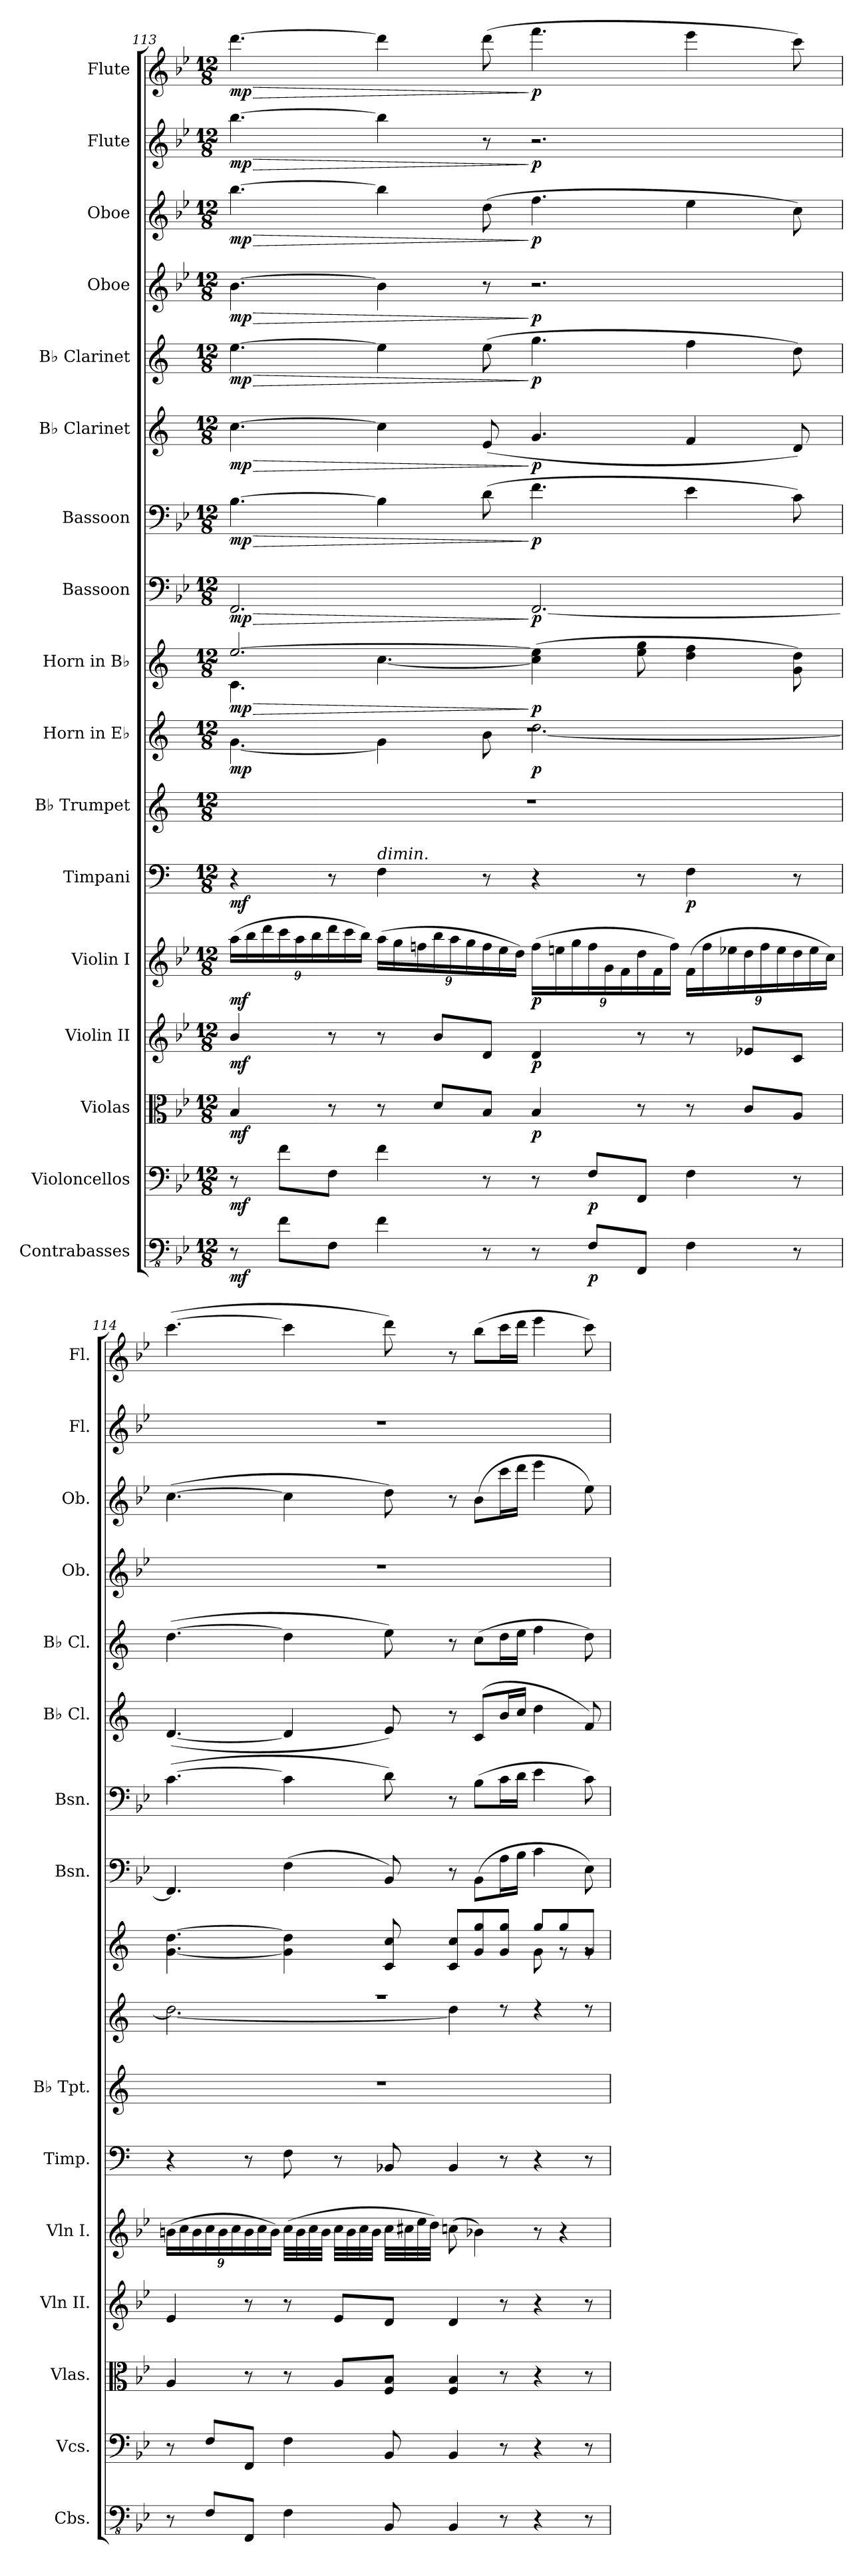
**kern	**dynam	**kern	**dynam	**kern	**dynam	**kern	**dynam	**kern	**dynam	**kern	**dynam	**kern	**kern	**dynam	**kern	**dynam	**kern	**dynam	**kern	**dynam	**kern	**dynam	**kern	**dynam	**kern	**dynam	**kern	**dynam	**kern	**dynam	**kern	**dynam
*part17	*part17	*part16	*part16	*part15	*part15	*part14	*part14	*part13	*part13	*part12	*part12	*part11	*part10	*part10	*part9	*part9	*part8	*part8	*part7	*part7	*part6	*part6	*part5	*part5	*part4	*part4	*part3	*part3	*part2	*part2	*part1	*part1
*staff17	*staff17	*staff16	*staff16	*staff15	*staff15	*staff14	*staff14	*staff13	*staff13	*staff12	*staff12	*staff11	*staff10	*staff10	*staff9	*staff9	*staff8	*staff8	*staff7	*staff7	*staff6	*staff6	*staff5	*staff5	*staff4	*staff4	*staff3	*staff3	*staff2	*staff2	*staff1	*staff1
*I"Contrabasses	*	*I"Violoncellos	*	*I"Violas	*	*I"Violin II	*	*I"Violin I	*	*I"Timpani	*	*I"B♭ Trumpet	*I"Horn in E♭	*	*I"Horn in B♭	*	*I"Bassoon	*	*I"Bassoon	*	*I"B♭ Clarinet	*	*I"B♭ Clarinet	*	*I"Oboe	*	*I"Oboe	*	*I"Flute	*	*I"Flute	*
*I'Cbs.	*	*I'Vcs.	*	*I'Vlas.	*	*I'Vln II.	*	*I'Vln I.	*	*I'Timp.	*	*I'B♭ Tpt.	*	*	*	*	*I'Bsn.	*	*I'Bsn.	*	*I'B♭ Cl.	*	*I'B♭ Cl.	*	*I'Ob.	*	*I'Ob.	*	*I'Fl.	*	*I'Fl.	*
!!LO:PB:g=z
*clefFv4	*	*clefF4	*	*clefC3	*	*clefG2	*	*clefG2	*	*clefF4	*	*clefG2	*clefG2	*	*clefG2	*	*clefF4	*	*clefF4	*	*clefG2	*	*clefG2	*	*clefG2	*	*clefG2	*	*clefG2	*	*clefG2	*
*	*	*	*	*	*	*	*	*	*	*	*	*ITrd1c2	*ITrd5c9	*	*ITrd1c2	*	*	*	*	*	*ITrd1c2	*	*ITrd1c2	*	*	*	*	*	*	*	*	*
*k[b-e-]	*	*k[b-e-]	*	*k[b-e-]	*	*k[b-e-]	*	*k[b-e-]	*	*k[]	*	*k[b-e-]	*k[b-e-a-]	*	*k[b-e-]	*	*k[b-e-]	*	*k[b-e-]	*	*k[b-e-]	*	*k[b-e-]	*	*k[b-e-]	*	*k[b-e-]	*	*k[b-e-]	*	*k[b-e-]	*
*M12/8	*	*M12/8	*	*M12/8	*	*M12/8	*	*M12/8	*	*M12/8	*	*M12/8	*M12/8	*	*M12/8	*	*M12/8	*	*M12/8	*	*M12/8	*	*M12/8	*	*M12/8	*	*M12/8	*	*M12/8	*	*M12/8	*
*	*	*	*	*	*	*	*	*Xbrackettup	*	*	*	*	*	*	*	*	*	*	*	*	*	*	*	*	*	*	*	*	*	*	*	*
=113	=113	=113	=113	=113	=113	=113	=113	=113	=113	=113	=113	=113	=113	=113	=113	=113	=113	=113	=113	=113	=113	=113	=113	=113	=113	=113	=113	=113	=113	=113	=113	=113
*	*	*	*	*	*	*	*	*	*	*	*	*	*^	*	*	*	*	*	*	*	*	*	*	*	*	*	*	*	*	*	*	*
!	!LO:DY:b	!	!LO:DY:b	!	!LO:DY:b	!	!LO:DY:b	!	!LO:DY:b	!	!LO:DY:b	!	!	!	!LO:DY:b	!	!LO:HP:b	!	!LO:HP:b	!	!LO:HP:b	!	!LO:HP:b	!	!LO:HP:b	!	!LO:HP:b	!	!LO:HP:b	!	!LO:HP:b	!	!LO:HP:b
*	*	*	*	*	*	*	*	*	*	*	*	*	*	*	*	*^	*	*	*	*	*	*	*	*	*	*	*	*	*	*	*	*	*
!	!	!	!	!	!	!	!	!	!	!	!	!	!	!	!	!	!	!LO:DY:n=1:b	!	!LO:DY:n=1:b	!	!LO:DY:n=1:b	!	!LO:DY:n=1:b	!	!LO:DY:n=1:b	!	!LO:DY:n=1:b	!	!LO:DY:n=1:b	!	!LO:DY:n=1:b	!	!LO:DY:n=1:b
8r	mf	8r	mf	4B-/	mf	4b-/	mf	(24aa\LL	mf	4r	mf	1.r	1.rdd	[4.B-\	mp	[2.dd/	4.B-\	> mp	2.FF/	> mp	[4.B-\	> mp	[4.b-\	> mp	[4.dd\	> mp	[4.b-\	> mp	[4.bb-\	> mp	[4.bb-\	> mp	[4.ddd\	> mp
.	.	.	.	.	.	.	.	24bb-\	.	.	.	.	.	.	.	.	.	.	.	.	.	.	.	.	.	.	.	.	.	.	.	.	.	.
.	.	.	.	.	.	.	.	24ddd\	.	.	.	.	.	.	.	.	.	.	.	.	.	.	.	.	.	.	.	.	.	.	.	.	.	.
8F\L	.	8f\L	.	.	.	.	.	24ccc\	.	.	.	.	.	.	.	.	.	.	.	.	.	.	.	.	.	.	.	.	.	.	.	.	.	.
.	.	.	.	.	.	.	.	24aa\	.	.	.	.	.	.	.	.	.	.	.	.	.	.	.	.	.	.	.	.	.	.	.	.	.	.
.	.	.	.	.	.	.	.	24bb-\	.	.	.	.	.	.	.	.	.	.	.	.	.	.	.	.	.	.	.	.	.	.	.	.	.	.
8FF\J	.	8F\J	.	8r	.	8r	.	24ddd\	.	8r	.	.	.	.	.	.	.	.	.	.	.	.	.	.	.	.	.	.	.	.	.	.	.	.
.	.	.	.	.	.	.	.	24ccc\	.	.	.	.	.	.	.	.	.	.	.	.	.	.	.	.	.	.	.	.	.	.	.	.	.	.
.	.	.	.	.	.	.	.	24bb-\JJ)	.	.	.	.	.	.	.	.	.	.	.	.	.	.	.	.	.	.	.	.	.	.	.	.	.	.
!	!	!	!	!	!	!	!	!	!	!LO:TX:a:i:t=dimin.	!	!	!	!	!	!	!	!	!	!	!	!	!	!	!	!	!	!	!	!	!	!	!	!
4F\	.	4f\	.	8r	.	8r	.	(24aa\LL	.	4F\	.	.	.	4B-\]	.	.	[4.b-\	.	.	.	4B-\]	.	4b-\]	.	4dd\]	.	4b-\]	.	4bb-\]	.	4bb-\]	.	4ddd\]	.
.	.	.	.	.	.	.	.	24gg\	.	.	.	.	.	.	.	.	.	.	.	.	.	.	.	.	.	.	.	.	.	.	.	.	.	.
.	.	.	.	.	.	.	.	24ffn\	.	.	.	.	.	.	.	.	.	.	.	.	.	.	.	.	.	.	.	.	.	.	.	.	.	.
.	.	.	.	8d/L	.	8b-/L	.	24bb-\	.	.	.	.	.	.	.	.	.	.	.	.	.	.	.	.	.	.	.	.	.	.	.	.	.	.
.	.	.	.	.	.	.	.	24aa\	.	.	.	.	.	.	.	.	.	.	.	.	.	.	.	.	.	.	.	.	.	.	.	.	.	.
.	.	.	.	.	.	.	.	24gg\	.	.	.	.	.	.	.	.	.	.	.	.	.	.	.	.	.	.	.	.	.	.	.	.	.	.
8r	.	8r	.	8B-/J	.	8d/J	.	24ff\	.	8r	.	.	.	8d\	.	.	.	.	.	.	(8d\	.	(8d/	.	(8dd\	.	8r	.	(8dd\	.	8r	.	(8ddd\	.
.	.	.	.	.	.	.	.	24ee-\	.	.	.	.	.	.	.	.	.	.	.	.	.	.	.	.	.	.	.	.	.	.	.	.	.	.
.	.	.	.	.	.	.	.	24dd\JJ)	.	.	.	.	.	.	.	.	.	.	.	.	.	.	.	.	.	.	.	.	.	.	.	.	.	.
!	!	!	!	!	!LO:DY:b	!	!LO:DY:b	!	!LO:DY:b	!	!	!	!	!	!LO:DY:b	!	!	!LO:DY:n=2:b	!	!LO:DY:n=2:b	!	!LO:DY:n=2:b	!	!LO:DY:n=2:b	!	!LO:DY:n=2:b	!	!LO:DY:n=2:b	!	!LO:DY:n=2:b	!	!LO:DY:n=2:b	!	!LO:DY:n=2:b
8r	.	8r	.	4B-/	p	4d/	p	(24ff\LL	p	4r	.	.	.	[2.f\	p	(>4b-\] 4dd\]	2.ryy	] p	[2.FF/	] p	4.f\	] p	4.f/	] p	4.ff\	] p	2.r	] p	4.ff\	] p	2.r	] p	4.fff\	] p
.	.	.	.	.	.	.	.	24een\	.	.	.	.	.	.	.	.	.	.	.	.	.	.	.	.	.	.	.	.	.	.	.	.	.	.
.	.	.	.	.	.	.	.	24gg\	.	.	.	.	.	.	.	.	.	.	.	.	.	.	.	.	.	.	.	.	.	.	.	.	.	.
!	!LO:DY:b	!	!LO:DY:b	!	!	!	!	!	!	!	!	!	!	!	!	!	!	!	!	!	!	!	!	!	!	!	!	!	!	!	!	!	!	!
8FF\L	p	8F\L	p	.	.	.	.	24ff\	.	.	.	.	.	.	.	.	.	.	.	.	.	.	.	.	.	.	.	.	.	.	.	.	.	.
.	.	.	.	.	.	.	.	24g\	.	.	.	.	.	.	.	.	.	.	.	.	.	.	.	.	.	.	.	.	.	.	.	.	.	.
.	.	.	.	.	.	.	.	24f\	.	.	.	.	.	.	.	.	.	.	.	.	.	.	.	.	.	.	.	.	.	.	.	.	.	.
8FFF/J	.	8FF/J	.	8r	.	8r	.	24dd\	.	8r	.	.	.	.	.	8dd\ 8ff\	.	.	.	.	.	.	.	.	.	.	.	.	.	.	.	.	.	.
.	.	.	.	.	.	.	.	24f\	.	.	.	.	.	.	.	.	.	.	.	.	.	.	.	.	.	.	.	.	.	.	.	.	.	.
.	.	.	.	.	.	.	.	24ff\JJ)	.	.	.	.	.	.	.	.	.	.	.	.	.	.	.	.	.	.	.	.	.	.	.	.	.	.
!	!	!	!	!	!	!	!	!	!	!	!LO:DY:b	!	!	!	!	!	!	!	!	!	!	!	!	!	!	!	!	!	!	!	!	!	!	!
4FF\	.	4F\	.	8r	.	8r	.	(24f\LL	.	4F\	p	.	.	.	.	4cc\ 4ee-\	.	.	.	.	4e-\	.	4e-/	.	4ee-\	.	.	.	4ee-\	.	.	.	4eee-\	.
.	.	.	.	.	.	.	.	24ff\	.	.	.	.	.	.	.	.	.	.	.	.	.	.	.	.	.	.	.	.	.	.	.	.	.	.
.	.	.	.	.	.	.	.	24ee-X\	.	.	.	.	.	.	.	.	.	.	.	.	.	.	.	.	.	.	.	.	.	.	.	.	.	.
.	.	.	.	8c/L	.	8e-X/L	.	24dd\	.	.	.	.	.	.	.	.	.	.	.	.	.	.	.	.	.	.	.	.	.	.	.	.	.	.
.	.	.	.	.	.	.	.	24ff\	.	.	.	.	.	.	.	.	.	.	.	.	.	.	.	.	.	.	.	.	.	.	.	.	.	.
.	.	.	.	.	.	.	.	24ee-\	.	.	.	.	.	.	.	.	.	.	.	.	.	.	.	.	.	.	.	.	.	.	.	.	.	.
8r	.	8r	.	8A/J	.	8c/J	.	24dd\	.	8r	.	.	.	.	.	8f\ 8cc\)	.	.	.	.	8c\)	.	8c/)	.	8cc\)	.	.	.	8cc\)	.	.	.	8ccc\)	.
.	.	.	.	.	.	.	.	24ee-\	.	.	.	.	.	.	.	.	.	.	.	.	.	.	.	.	.	.	.	.	.	.	.	.	.	.
.	.	.	.	.	.	.	.	24cc\JJ)	.	.	.	.	.	.	.	.	.	.	.	.	.	.	.	.	.	.	.	.	.	.	.	.	.	.
=114	=114	=114	=114	=114	=114	=114	=114	=114	=114	=114	=114	=114	=114	=114	=114	=114	=114	=114	=114	=114	=114	=114	=114	=114	=114	=114	=114	=114	=114	=114	=114	=114	=114	=114
8r	.	8r	.	4A/	.	4e-/	.	(24bn\LL	.	4r	.	1.r	1.r	2.f\_	.	[4.f\ [4.cc\	8ryy	.	4.FF/]	.	([4.c\	.	([4.c/	.	([4.cc\	.	1.r	.	([4.cc\	.	1.r	.	([4.ccc\	.
.	.	.	.	.	.	.	.	24cc\	.	.	.	.	.	.	.	.	.	.	.	.	.	.	.	.	.	.	.	.	.	.	.	.	.	.
.	.	.	.	.	.	.	.	24b\	.	.	.	.	.	.	.	.	.	.	.	.	.	.	.	.	.	.	.	.	.	.	.	.	.	.
*	*	*	*	*	*	*	*	*	*	*	*	*	*	*	*	*v	*v	*	*	*	*	*	*	*	*	*	*	*	*	*	*	*	*	*
8FF\L	.	8F\L	.	.	.	.	.	24cc\	.	.	.	.	.	.	.	.	.	.	.	.	.	.	.	.	.	.	.	.	.	.	.	.	.
.	.	.	.	.	.	.	.	24b\	.	.	.	.	.	.	.	.	.	.	.	.	.	.	.	.	.	.	.	.	.	.	.	.	.
.	.	.	.	.	.	.	.	24cc\	.	.	.	.	.	.	.	.	.	.	.	.	.	.	.	.	.	.	.	.	.	.	.	.	.
8FFF/J	.	8FF/J	.	8r	.	8r	.	24b\	.	8r	.	.	.	.	.	.	.	.	.	.	.	.	.	.	.	.	.	.	.	.	.	.	.
.	.	.	.	.	.	.	.	24cc\	.	.	.	.	.	.	.	.	.	.	.	.	.	.	.	.	.	.	.	.	.	.	.	.	.
.	.	.	.	.	.	.	.	24b\JJ)	.	.	.	.	.	.	.	.	.	.	.	.	.	.	.	.	.	.	.	.	.	.	.	.	.
4FF\	.	4F\	.	8r	.	8r	.	(32cc\LLL	.	8F\	.	.	.	.	.	4f\] 4cc\]	.	(4F\	.	4c\]	.	4c/]	.	4cc\]	.	.	.	4cc\]	.	.	.	4ccc\]	.
.	.	.	.	.	.	.	.	32b\	.	.	.	.	.	.	.	.	.	.	.	.	.	.	.	.	.	.	.	.	.	.	.	.	.
.	.	.	.	.	.	.	.	32cc\	.	.	.	.	.	.	.	.	.	.	.	.	.	.	.	.	.	.	.	.	.	.	.	.	.
.	.	.	.	.	.	.	.	32b\JJJ	.	.	.	.	.	.	.	.	.	.	.	.	.	.	.	.	.	.	.	.	.	.	.	.	.
.	.	.	.	8A/L	.	8e-/L	.	32cc\LLL	.	8r	.	.	.	.	.	.	.	.	.	.	.	.	.	.	.	.	.	.	.	.	.	.	.
.	.	.	.	.	.	.	.	32b\	.	.	.	.	.	.	.	.	.	.	.	.	.	.	.	.	.	.	.	.	.	.	.	.	.
.	.	.	.	.	.	.	.	32cc\	.	.	.	.	.	.	.	.	.	.	.	.	.	.	.	.	.	.	.	.	.	.	.	.	.
.	.	.	.	.	.	.	.	32b\JJJ	.	.	.	.	.	.	.	.	.	.	.	.	.	.	.	.	.	.	.	.	.	.	.	.	.
8BBB-/	.	8BB-/	.	8F/ 8B-/J	.	8d/J	.	32cc\LLL	.	8BB-X/	.	.	.	.	.	8B-/ 8b-/	.	8BB-/)	.	8d\)	.	8d/)	.	8dd\)	.	.	.	8dd\)	.	.	.	8ddd\)	.
.	.	.	.	.	.	.	.	32cc#X\	.	.	.	.	.	.	.	.	.	.	.	.	.	.	.	.	.	.	.	.	.	.	.	.	.
.	.	.	.	.	.	.	.	32ee-\	.	.	.	.	.	.	.	.	.	.	.	.	.	.	.	.	.	.	.	.	.	.	.	.	.
.	.	.	.	.	.	.	.	32dd\JJJ)	.	.	.	.	.	.	.	.	.	.	.	.	.	.	.	.	.	.	.	.	.	.	.	.	.
4BBB-/	.	4BB-/	.	4F/ 4B-/	.	4d/	.	(8ccn\	.	4BB-/	.	.	.	4f\]	.	8B-/ 8b-/L	.	8r	.	8r	.	8r	.	8r	.	.	.	8r	.	.	.	8r	.
.	.	.	.	.	.	.	.	4b-X\)	.	.	.	.	.	.	.	8f/ 8ff/	.	(8BB-\L	.	(8B-\L	.	(8B-/L	.	(8b-\L	.	.	.	(8b-\L	.	.	.	(8bb-\L	.
8r	.	8r	.	8r	.	8r	.	.	.	8r	.	.	.	8rdd	.	8f/ 8ff/J	.	16A\L	.	16c\L	.	16a/L	.	16cc\L	.	.	.	16ccc\L	.	.	.	16ccc\L	.
.	.	.	.	.	.	.	.	.	.	.	.	.	.	.	.	.	.	16B-\JJ	.	16d\JJ	.	16b-/JJ	.	16dd\JJ	.	.	.	16ddd\JJ	.	.	.	16ddd\JJ	.
*	*	*	*	*	*	*	*	*	*	*	*	*	*	*	*	*^	*	*	*	*	*	*	*	*	*	*	*	*	*	*	*	*	*
4r	.	4r	.	4r	.	4r	.	8r	.	4r	.	.	.	4rdd	.	8ff/L	8f\	.	4c\	.	4e-\	.	4cc\	.	4ee-\	.	.	.	4eee-\	.	.	.	4eee-\	.
.	.	.	.	.	.	.	.	4r	.	.	.	.	.	.	.	8ff/	8rg	.	.	.	.	.	.	.	.	.	.	.	.	.	.	.	.	.
8r	.	8r	.	8r	.	8r	.	.	.	8r	.	.	.	8rdd	.	8f/J	8rg	.	8E-\)	.	8c\)	.	8e-/)	.	8cc\)	.	.	.	8ee-\)	.	.	.	8ccc\)	.
*	*	*	*	*	*	*	*	*	*	*	*	*	*v	*v	*	*	*	*	*	*	*	*	*	*	*	*	*	*	*	*	*	*	*	*
*	*	*	*	*	*	*	*	*	*	*	*	*	*	*	*v	*v	*	*	*	*	*	*	*	*	*	*	*	*	*	*	*	*	*
=	=	=	=	=	=	=	=	=	=	=	=	=	=	=	=	=	=	=	=	=	=	=	=	=	=	=	=	=	=	=	=	=
*-	*-	*-	*-	*-	*-	*-	*-	*-	*-	*-	*-	*-	*-	*-	*-	*-	*-	*-	*-	*-	*-	*-	*-	*-	*-	*-	*-	*-	*-	*-	*-	*-
